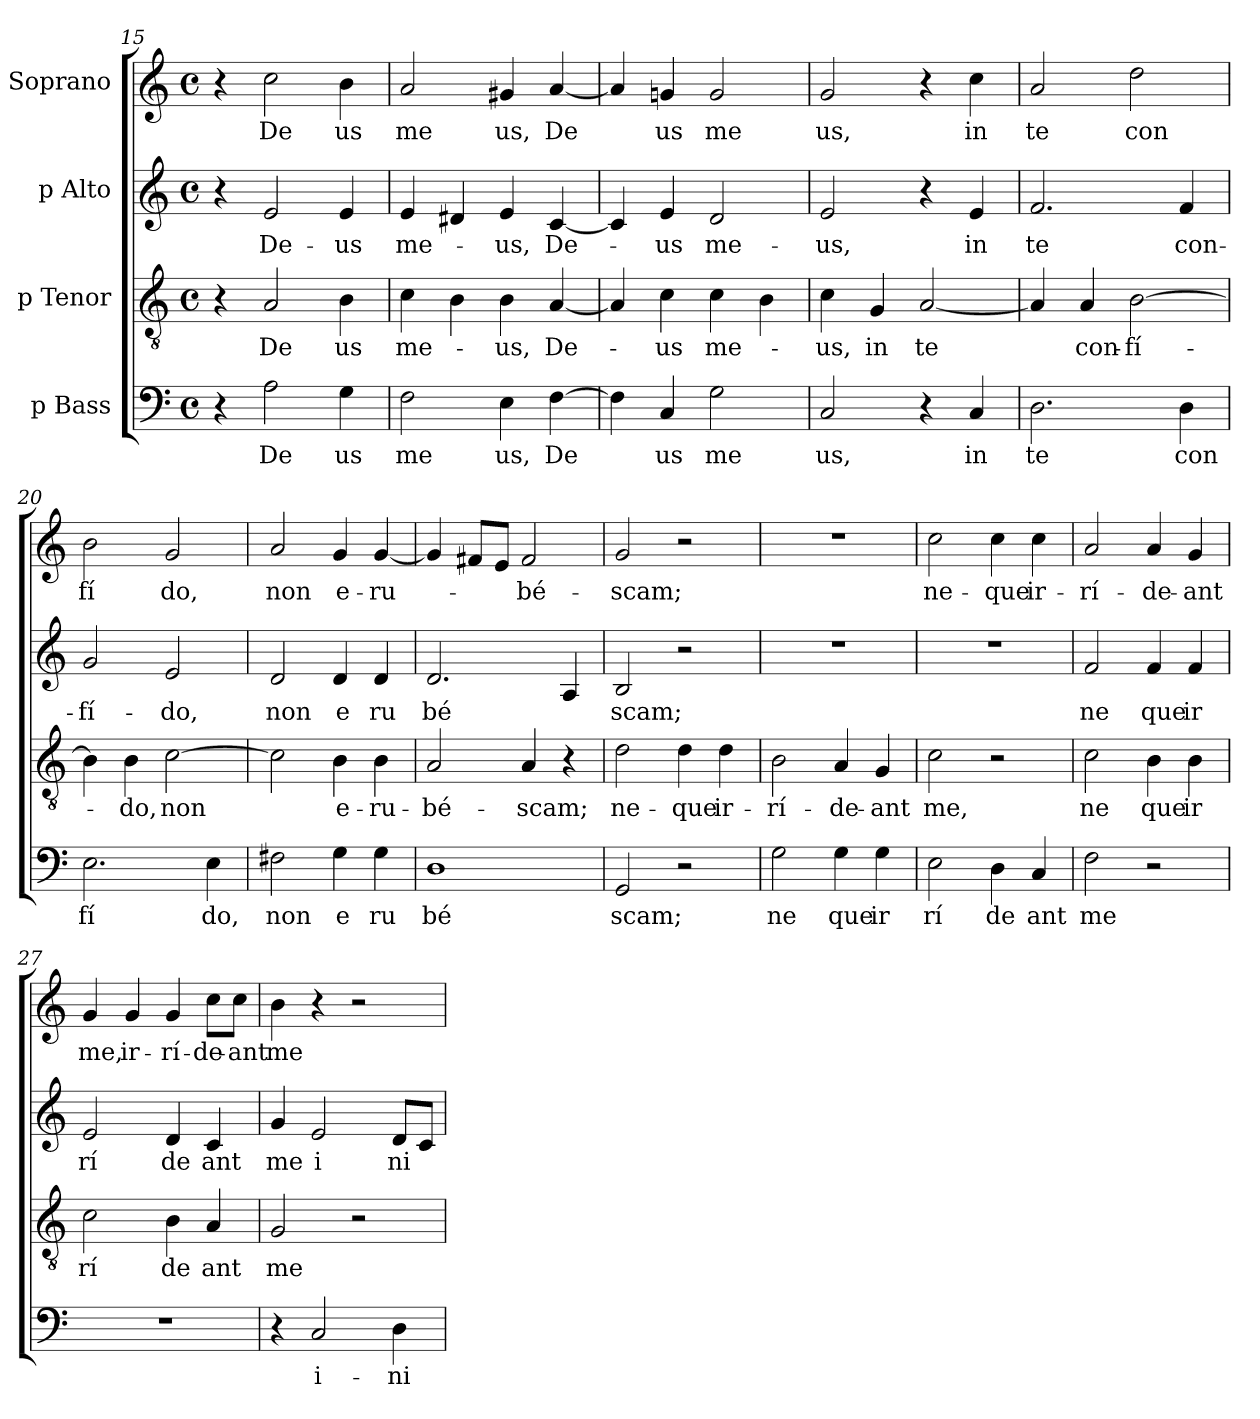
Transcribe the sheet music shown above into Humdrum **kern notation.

**kern	**text	**kern	**text	**kern	**text	**kern	**text
*part4	*part4	*part3	*part3	*part2	*part2	*part1	*part1
*staff4	*staff4	*staff3	*staff3	*staff2	*staff2	*staff1	*staff1
*I"p Bass	*	*I"p Tenor	*	*I"p Alto	*	*I"Soprano	*
*clefF4	*	*clefGv2	*	*clefG2	*	*clefG2	*
*M4/4	*	*M4/4	*	*M4/4	*	*M4/4	*
*met(c)	*	*met(c)	*	*met(c)	*	*met(c)	*
=15	=15	=15	=15	=15	=15	=15	=15
4r	.	4r	.	4r	.	4r	.
!	!LO:LY:b:cj	!	!LO:LY:b:cj	!	!LO:LY:b:cj	!	!LO:LY:b:cj
2A\	De	2A/	De	2e/	De-	2cc\	De
!	!LO:LY:b:cj	!	!LO:LY:b:cj	!	!LO:LY:b:cj	!	!LO:LY:b:cj
4G\	us	4B\	us	4e/	-us	4b\	us
!!LO:LB:g=z
=16	=16	=16	=16	=16	=16	=16	=16
!	!LO:LY:b:cj	!	!LO:LY:b	!	!LO:LY:b	!	!LO:LY:b:cj
2F\	me	4c\	me-	4e/	me-	2a/	me
.	.	4B\	.	4d#X/	.	.	.
!	!LO:LY:b:cj	!	!LO:LY:b:cj	!	!LO:LY:b:cj	!	!LO:LY:b:cj
4E\	us,	4B\	-us,	4e/	-us,	4g#X/	us,
!	!LO:LY:b:cj	!	!LO:LY:b:cj	!	!LO:LY:b:cj	!	!LO:LY:b:cj
[>4F\	De	[<4A/	De-	[<4c/	De-	[<4a/	De
=17	=17	=17	=17	=17	=17	=17	=17
4F\]	.	4A/]	.	4c/]	.	4a/]	.
!	!LO:LY:b:cj	!	!LO:LY:b:cj	!	!LO:LY:b:cj	!	!LO:LY:b:cj
4C/	us	4c\	-us	4e/	-us	4gn/	us
!	!LO:LY:b:cj	!	!LO:LY:b	!	!LO:LY:b:cj	!	!LO:LY:b:cj
2G\	me	4c\	me-	2d/	me-	2g/	me
.	.	4B\	.	.	.	.	.
=18	=18	=18	=18	=18	=18	=18	=18
!	!LO:LY:b:cj	!	!LO:LY:b:cj	!	!LO:LY:b:cj	!	!LO:LY:b:cj
2C/	us,	4c\	-us,	2e/	-us,	2g/	us,
!	!	!	!LO:LY:b:cj	!	!	!	!
.	.	4G/	in	.	.	.	.
!	!	!	!LO:LY:b:cj	!	!	!	!
4r	.	[<2A/	te	4r	.	4r	.
!	!LO:LY:b:cj	!	!	!	!LO:LY:b:cj	!	!LO:LY:b:cj
4C/	in	.	.	4e/	in	4cc\	in
=19	=19	=19	=19	=19	=19	=19	=19
!	!LO:LY:b:cj	!	!	!	!LO:LY:b:cj	!	!LO:LY:b:cj
2.D\	te	4A/]	.	2.f/	te	2a/	te
!	!	!	!LO:LY:b:cj	!	!	!	!
.	.	4A/	con-	.	.	.	.
!	!	!	!LO:LY:b:cj	!	!	!	!LO:LY:b:cj
.	.	[>2B\	-fí-	.	.	2dd\	con
!	!LO:LY:b:cj	!	!	!	!LO:LY:b:cj	!	!
4D\	con	.	.	4f/	con-	.	.
=20	=20	=20	=20	=20	=20	=20	=20
!	!LO:LY:b:cj	!	!	!	!LO:LY:b:cj	!	!LO:LY:b:cj
2.E\	fí	4B\]	.	2g/	-fí-	2b\	fí
!	!	!	!LO:LY:b:cj	!	!	!	!
.	.	4B\	-do,	.	.	.	.
!	!	!	!LO:LY:b	!	!LO:LY:b:cj	!	!LO:LY:b:cj
.	.	[<2c\	non	2e/	-do,	2g/	do,
!	!LO:LY:b:cj	!	!	!	!	!	!
4E\	do,	.	.	.	.	.	.
!!LO:PB:g=z
=21	=21	=21	=21	=21	=21	=21	=21
!	!LO:LY:b:cj	!	!	!	!LO:LY:b:cj	!	!LO:LY:b:cj
2F#X\	non	2c\]	.	2d/	non	2a/	non
!	!LO:LY:b:cj	!	!LO:LY:b:cj	!	!LO:LY:b:cj	!	!LO:LY:b:cj
4G\	e	4B\	e-	4d/	e	4g/	e-
!	!LO:LY:b:cj	!	!LO:LY:b:cj	!	!LO:LY:b:cj	!	!LO:LY:b:cj
4G\	ru	4B\	-ru-	4d/	ru	[<4g/	-ru-
=22	=22	=22	=22	=22	=22	=22	=22
!	!LO:LY:b:cj	!	!LO:LY:b:cj	!	!LO:LY:b:cj	!	!
1D	bé	2A/	-bé-	2.d/	bé	4g/]	.
.	.	.	.	.	.	8f#X/L	.
.	.	.	.	.	.	8e/J	.
!	!	!	!LO:LY:b:cj	!	!	!	!LO:LY:b:cj
.	.	4A/	-scam;	.	.	2f#/	-bé-
.	.	4r	.	4A/	.	.	.
=23	=23	=23	=23	=23	=23	=23	=23
!	!LO:LY:b:cj	!	!LO:LY:b:cj	!	!LO:LY:b:cj	!	!LO:LY:b:cj
2GG/	scam;	2d\	ne-	2B/	scam;	2g/	-scam;
!	!	!	!LO:LY:b:cj	!	!	!	!
2r	.	4d\	-que	2r	.	2r	.
!	!	!	!LO:LY:b:cj	!	!	!	!
.	.	4d\	ir-	.	.	.	.
=24	=24	=24	=24	=24	=24	=24	=24
!	!LO:LY:b:cj	!	!LO:LY:b:cj	!	!	!	!
2G\	ne	2B\	-rí-	1r	.	1r	.
!	!LO:LY:b:cj	!	!LO:LY:b:cj	!	!	!	!
4G\	que	4A/	-de-	.	.	.	.
!	!LO:LY:b:cj	!	!LO:LY:b:cj	!	!	!	!
4G\	ir	4G/	-ant	.	.	.	.
=25	=25	=25	=25	=25	=25	=25	=25
!	!LO:LY:b:cj	!	!LO:LY:b:cj	!	!	!	!LO:LY:b:cj
2E\	rí	2c\	me,	1r	.	2cc\	ne-
!	!LO:LY:b:cj	!	!	!	!	!	!LO:LY:b:cj
4D\	de	2r	.	.	.	4cc\	-que
!	!LO:LY:b:cj	!	!	!	!	!	!LO:LY:b:cj
4C/	ant	.	.	.	.	4cc\	ir-
!!LO:LB:g=z
=26	=26	=26	=26	=26	=26	=26	=26
!	!LO:LY:b:cj	!	!LO:LY:b:cj	!	!LO:LY:b:cj	!	!LO:LY:b:cj
2F\	me	2c\	ne	2f/	ne	2a/	-rí-
!	!	!	!LO:LY:b:cj	!	!LO:LY:b:cj	!	!LO:LY:b:cj
2r	.	4B\	que	4f/	que	4a/	-de-
!	!	!	!LO:LY:b:cj	!	!LO:LY:b:cj	!	!LO:LY:b:cj
.	.	4B\	ir	4f/	ir	4g/	-ant
=27	=27	=27	=27	=27	=27	=27	=27
!	!	!	!LO:LY:b:cj	!	!LO:LY:b:cj	!	!LO:LY:b:cj
1r	.	2c\	rí	2e/	rí	4g/	me,
!	!	!	!	!	!	!	!LO:LY:b:cj
.	.	.	.	.	.	4g/	ir-
!	!	!	!LO:LY:b:cj	!	!LO:LY:b:cj	!	!LO:LY:b:cj
.	.	4B\	de	4d/	de	4g/	-rí-
!	!	!	!LO:LY:b:cj	!	!LO:LY:b:cj	!	!LO:LY:b:cj
.	.	4A/	ant	4c/	ant	8cc\L	-de-
!	!	!	!	!	!	!	!LO:LY:b:cj
.	.	.	.	.	.	8cc\J	-ant
=28	=28	=28	=28	=28	=28	=28	=28
!	!	!	!LO:LY:b:cj	!	!LO:LY:b:cj	!	!LO:LY:b:cj
4r	.	2G/	me	4g/	me	4b\	me
!	!LO:LY:b:cj	!	!	!	!LO:LY:b:cj	!	!
2C/	i-	.	.	2e/	i	4r	.
.	.	2r	.	.	.	2r	.
!	!LO:LY:b:cj	!	!	!	!LO:LY:b:cj	!	!
4D\	-ni-	.	.	8d/L	ni	.	.
.	.	.	.	8c/J	.	.	.
=	=	=	=	=	=	=	=
*-	*-	*-	*-	*-	*-	*-	*-
